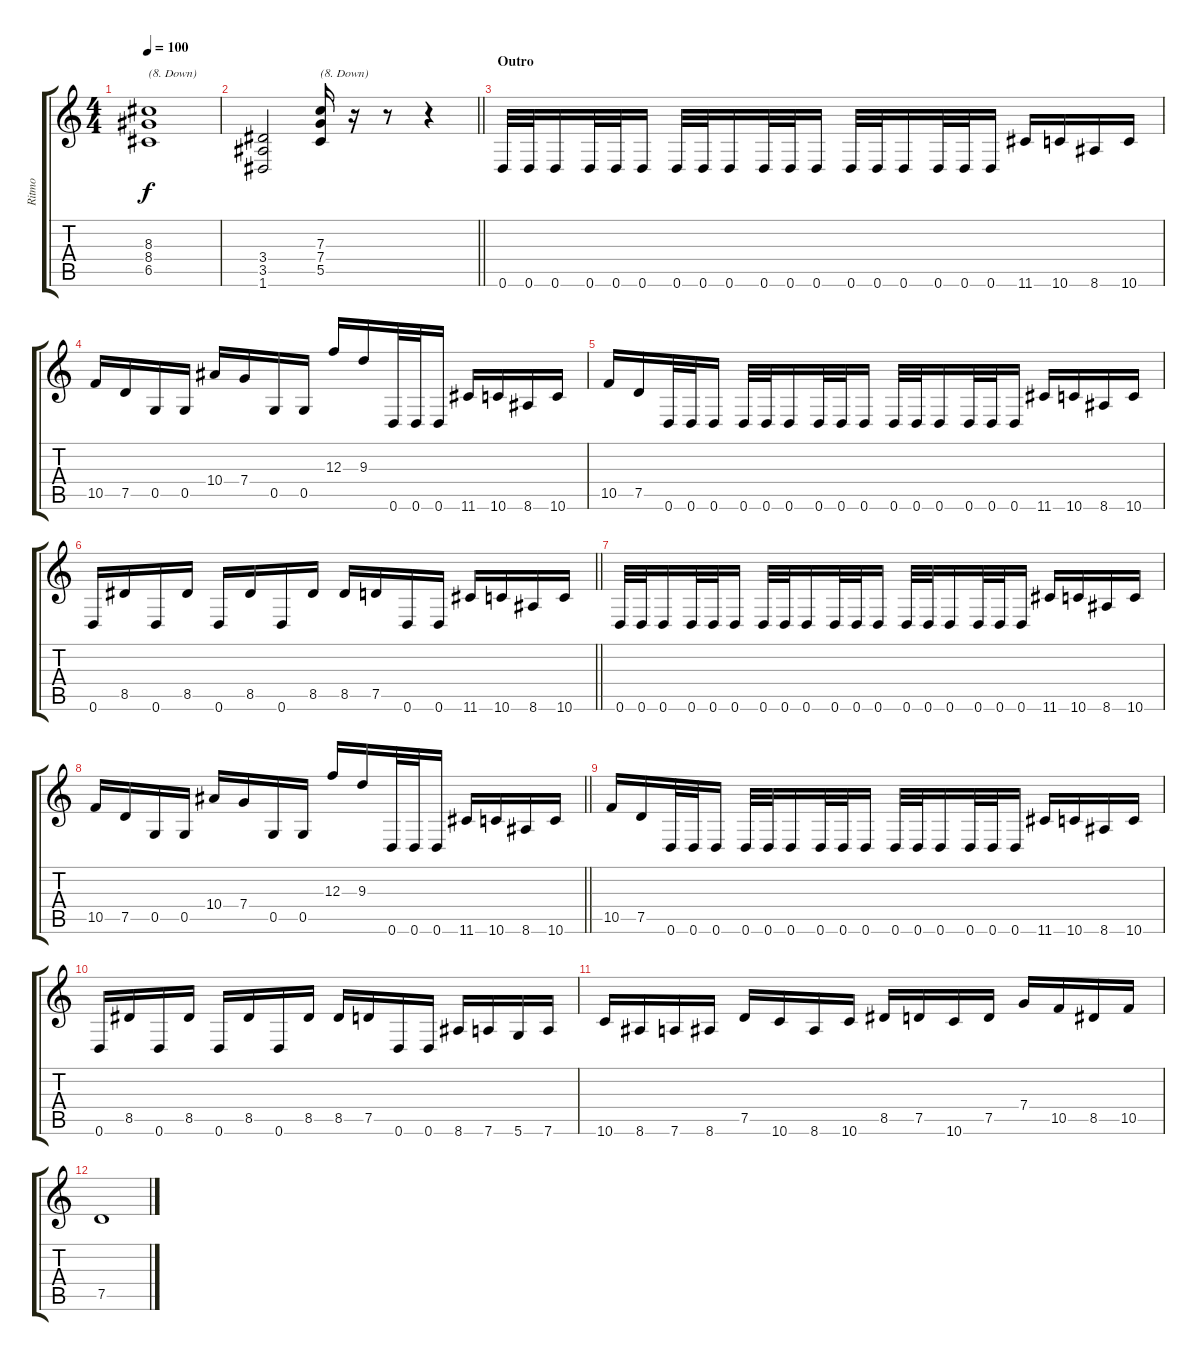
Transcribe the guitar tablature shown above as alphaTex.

\track ("Ritmo" "Ritmo") {instrument distortionguitar}
\staff {score tabs}
\tuning (D4 A3 F3 C3 G2 D2) {hide}
\ts (4 4)
\tempo 100
\clef g2
\ks c
(8.3 8.4 6.5).1{txt "(8. Down)" dy f} |
\barLineRight lightlight
(3.4 3.5 1.6).2 (7.3 7.4 5.5).16{txt "(8. Down)"} r.16 r.8 r.4 |
\section ("" "Outro")
0.6.32 0.6.32 0.6.16 0.6.32 0.6.32 0.6.16 0.6.32 0.6.32 0.6.16 0.6.32 0.6.32 0.6.16 0.6.32 0.6.32 0.6.16 0.6.32 0.6.32 0.6.16 11.6.16 10.6.16 8.6.16 10.6.16 |
10.5.16 7.5.16 0.5.16 0.5.16 10.4.16 7.4.16 0.5.16 0.5.16 12.3.16 9.3.16 0.6.32 0.6.32 0.6.16 11.6.16 10.6.16 8.6.16 10.6.16 |
10.5.16 7.5.16 0.6.32 0.6.32 0.6.16 0.6.32 0.6.32 0.6.16 0.6.32 0.6.32 0.6.16 0.6.32 0.6.32 0.6.16 0.6.32 0.6.32 0.6.16 11.6.16 10.6.16 8.6.16 10.6.16 |
\barLineRight lightlight
0.6.16 8.5.16 0.6.16 8.5.16 0.6.16 8.5.16 0.6.16 8.5.16 8.5.16 7.5.16 0.6.16 0.6.16 11.6.16 10.6.16 8.6.16 10.6.16 |
0.6.32 0.6.32 0.6.16 0.6.32 0.6.32 0.6.16 0.6.32 0.6.32 0.6.16 0.6.32 0.6.32 0.6.16 0.6.32 0.6.32 0.6.16 0.6.32 0.6.32 0.6.16 11.6.16 10.6.16 8.6.16 10.6.16 |
\barLineRight lightlight
10.5.16 7.5.16 0.5.16 0.5.16 10.4.16 7.4.16 0.5.16 0.5.16 12.3.16 9.3.16 0.6.32 0.6.32 0.6.16 11.6.16 10.6.16 8.6.16 10.6.16 |
10.5.16 7.5.16 0.6.32 0.6.32 0.6.16 0.6.32 0.6.32 0.6.16 0.6.32 0.6.32 0.6.16 0.6.32 0.6.32 0.6.16 0.6.32 0.6.32 0.6.16 11.6.16 10.6.16 8.6.16 10.6.16 |
0.6.16 8.5.16 0.6.16 8.5.16 0.6.16 8.5.16 0.6.16 8.5.16 8.5.16 7.5.16 0.6.16 0.6.16 8.6.16 7.6.16 5.6.16 7.6.16 |
10.6.16 8.6.16 7.6.16 8.6.16 7.5.16 10.6.16 8.6.16 10.6.16 8.5.16 7.5.16 10.6.16 7.5.16 7.4.16 10.5.16 8.5.16 10.5.16 |
7.5.1
